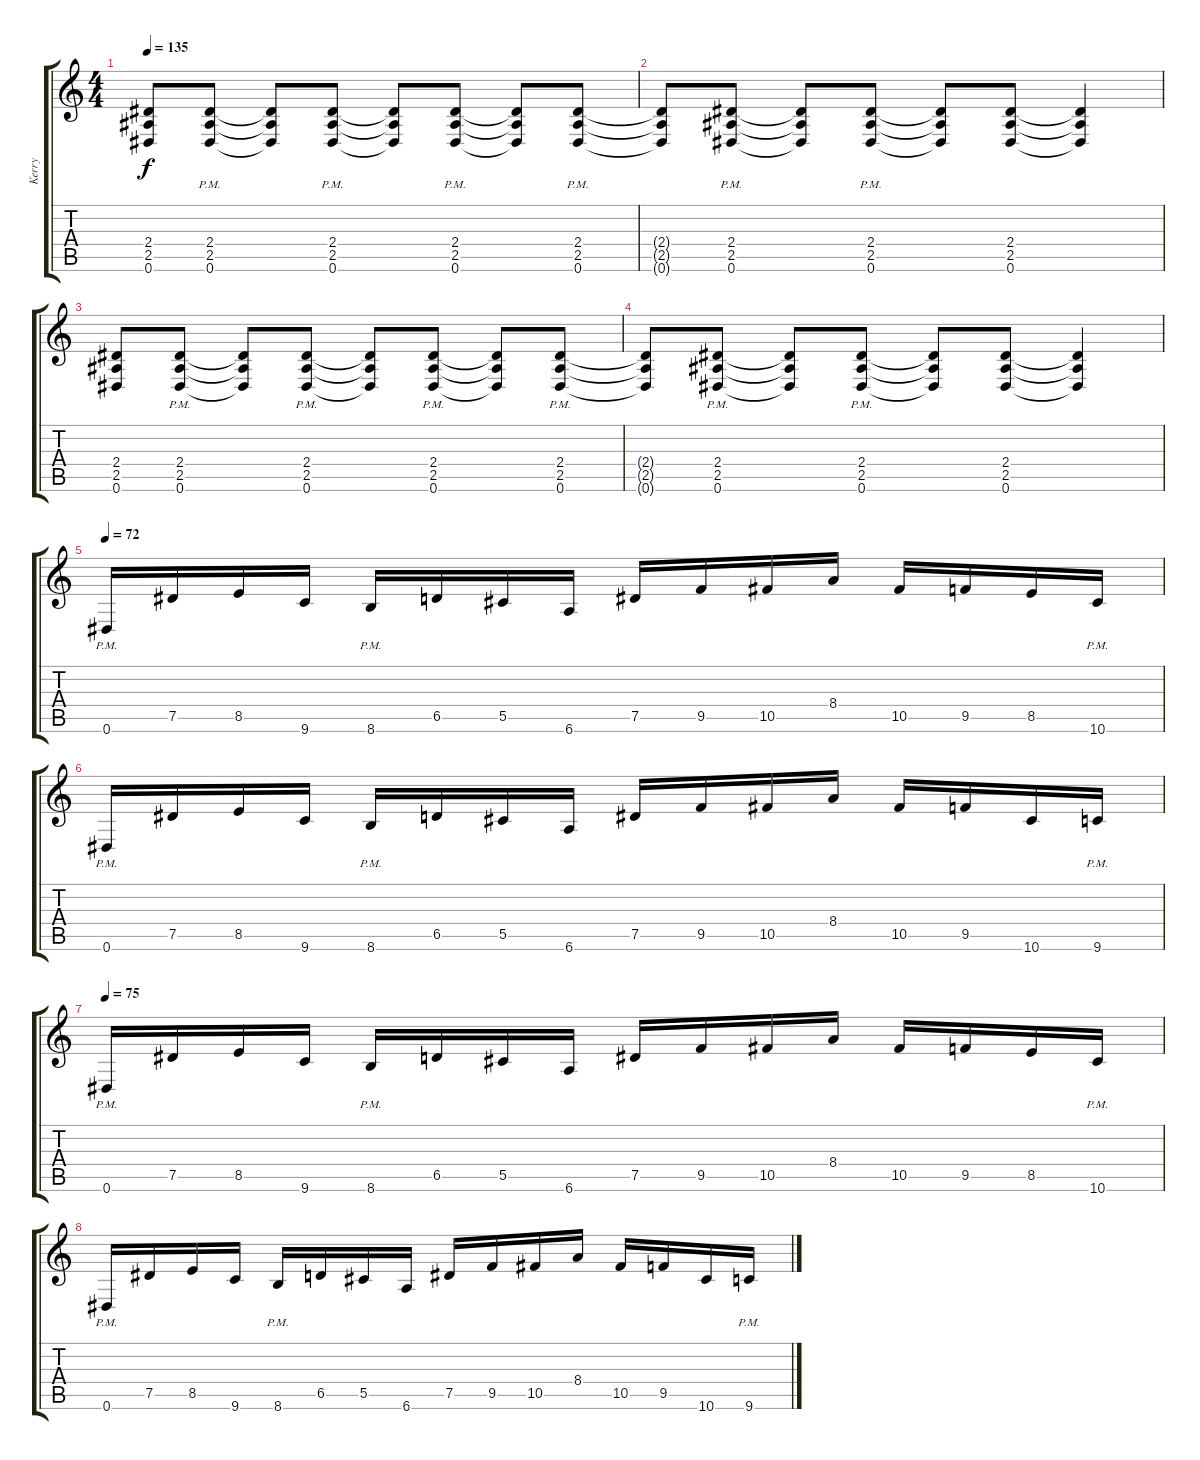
\track ("Kerry" "Kerry") {instrument overdrivenguitar}
\staff {score tabs}
\tuning (Eb4 Bb3 Gb3 Db3 Ab2 Eb2) {hide}
\ts (4 4)
\tempo 135
\clef g2
\ks c
(2.4 2.5 0.6).8{dy f} (2.4{pm} 2.5{pm} 0.6{pm}).8 (2.4{t} 2.5{t} 0.6{t}).8 (2.4{pm} 2.5{pm} 0.6{pm}).8 (2.4{t} 2.5{t} 0.6{t}).8 (2.4{pm} 2.5{pm} 0.6{pm}).8 (2.4{t} 2.5{t} 0.6{t}).8 (2.4{pm} 2.5{pm} 0.6{pm}).8 |
(2.4{t} 2.5{t} 0.6{t}).8 (2.4{pm} 2.5{pm} 0.6{pm}).8 (2.4{t} 2.5{t} 0.6{t}).8 (2.4{pm} 2.5{pm} 0.6{pm}).8 (2.4{t} 2.5{t} 0.6{t}).8 (2.4 2.5 0.6).8 (2.4{t} 2.5{t} 0.6{t}).4 |
(2.4 2.5 0.6).8 (2.4{pm} 2.5{pm} 0.6{pm}).8 (2.4{t} 2.5{t} 0.6{t}).8 (2.4{pm} 2.5{pm} 0.6{pm}).8 (2.4{t} 2.5{t} 0.6{t}).8 (2.4{pm} 2.5{pm} 0.6{pm}).8 (2.4{t} 2.5{t} 0.6{t}).8 (2.4{pm} 2.5{pm} 0.6{pm}).8 |
(2.4{t} 2.5{t} 0.6{t}).8 (2.4{pm} 2.5{pm} 0.6{pm}).8 (2.4{t} 2.5{t} 0.6{t}).8 (2.4{pm} 2.5{pm} 0.6{pm}).8 (2.4{t} 2.5{t} 0.6{t}).8 (2.4 2.5 0.6).8 (2.4{t} 2.5{t} 0.6{t}).4 |
\tempo 72
0.6{pm}.16 7.5.16 8.5.16 9.6.16 8.6{pm}.16 6.5.16 5.5.16 6.6.16 7.5.16 9.5.16 10.5.16 8.4.16 10.5.16 9.5.16 8.5.16 10.6{pm}.16 |
0.6{pm}.16 7.5.16 8.5.16 9.6.16 8.6{pm}.16 6.5.16 5.5.16 6.6.16 7.5.16 9.5.16 10.5.16 8.4.16 10.5.16 9.5.16 10.6.16 9.6{pm}.16 |
\tempo 75
0.6{pm}.16 7.5.16 8.5.16 9.6.16 8.6{pm}.16 6.5.16 5.5.16 6.6.16 7.5.16 9.5.16 10.5.16 8.4.16 10.5.16 9.5.16 8.5.16 10.6{pm}.16 |
0.6{pm}.16 7.5.16 8.5.16 9.6.16 8.6{pm}.16 6.5.16 5.5.16 6.6.16 7.5.16 9.5.16 10.5.16 8.4.16 10.5.16 9.5.16 10.6.16 9.6{pm}.16
